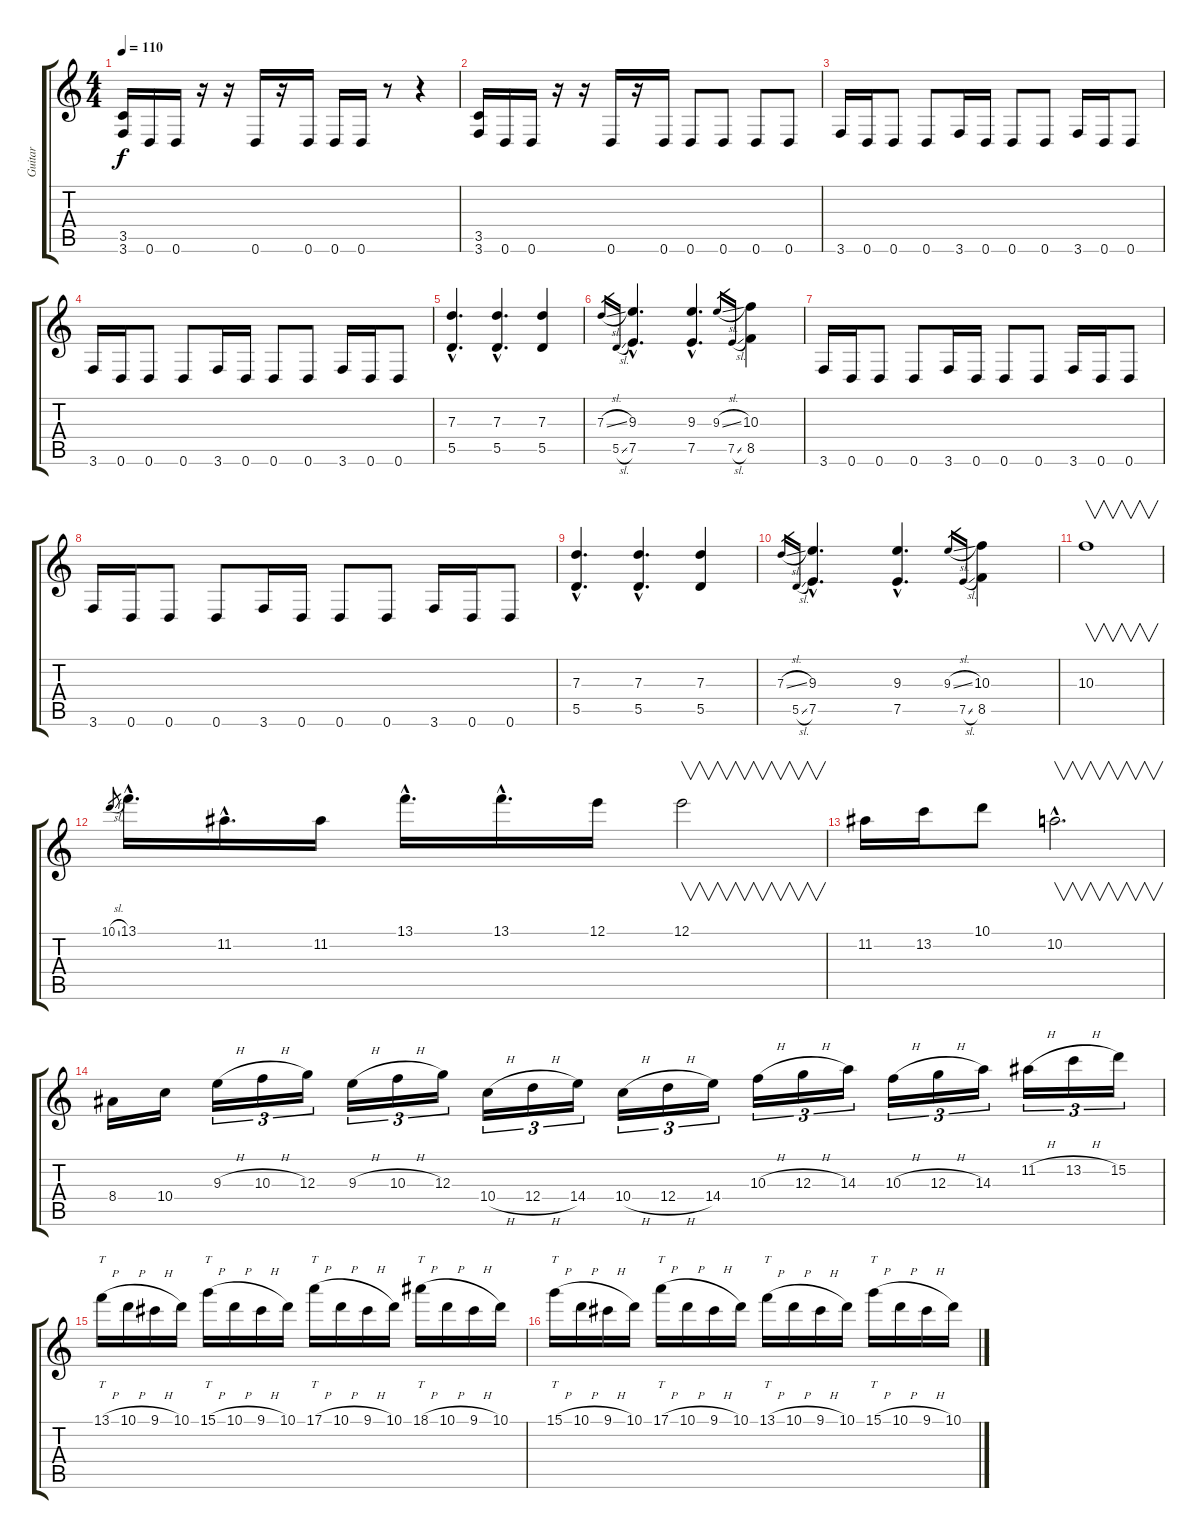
\track ("Guitar" "Guitar") {instrument distortionguitar}
\staff {score tabs}
\tuning (E4 B3 G3 D3 A2 D2) {hide}
\ts (4 4)
\tempo 110
\clef g2
\ks c
(3.5 3.6).16{dy f} 0.6.16 0.6.16 r.16 r.16 0.6.16 r.16 0.6.16 0.6.16 0.6.16 r.8 r.4 |
(3.5 3.6).16 0.6.16 0.6.16 r.16 r.16 0.6.16 r.16 0.6.16 0.6.8 0.6.8 0.6.8 0.6.8 |
3.6.16{volume 16 balance 8} 0.6.16 0.6.8 0.6.8 3.6.16 0.6.16 0.6.8 0.6.8 3.6.16 0.6.16 0.6.8 |
3.6.16 0.6.16 0.6.8 0.6.8 3.6.16 0.6.16 0.6.8 0.6.8 3.6.16 0.6.16 0.6.8 |
(7.3{hac} 5.5{hac}).4{d} (7.3{hac} 5.5{hac}).4{d} (7.3 5.5).4 |
7.3{sl}.16{gr} 5.5{sl}.16{gr} (9.3{hac} 7.5{hac}).4{d} (9.3{hac} 7.5{hac}).4{d} 9.3{sl}.16{gr} 7.5{sl}.16{gr} (10.3 8.5).4 |
3.6.16 0.6.16 0.6.8 0.6.8 3.6.16 0.6.16 0.6.8 0.6.8 3.6.16 0.6.16 0.6.8 |
3.6.16 0.6.16 0.6.8 0.6.8 3.6.16 0.6.16 0.6.8 0.6.8 3.6.16 0.6.16 0.6.8 |
(7.3{hac} 5.5{hac}).4{d} (7.3{hac} 5.5{hac}).4{d} (7.3 5.5).4 |
7.3{sl}.16{gr} 5.5{sl}.16{gr} (9.3{hac} 7.5{hac}).4{d} (9.3{hac} 7.5{hac}).4{d} 9.3{sl}.16{gr} 7.5{sl}.16{gr} (10.3 8.5).4 |
10.3.1{v volume 12 balance 16} |
10.1{sl}.8{gr} 13.1{hac}.16{d} 11.2{hac}.16{d} 11.2.16 13.1{hac}.16{d} 13.1{hac}.16{d} 12.1.16 12.1.2{v} |
11.2.16 13.2.16 10.1.8 10.2{hac}.2{v d} |
8.4.16 10.4.16 9.3{h}.16{tu (3 2)} 10.3{h}.16{tu (3 2)} 12.3.16{tu (3 2)} 9.3{h}.16{tu (3 2)} 10.3{h}.16{tu (3 2)} 12.3.16{tu (3 2)} 10.4{h}.16{tu (3 2)} 12.4{h}.16{tu (3 2)} 14.4.16{tu (3 2)} 10.4{h}.16{tu (3 2)} 12.4{h}.16{tu (3 2)} 14.4.16{tu (3 2)} 10.3{h}.16{tu (3 2)} 12.3{h}.16{tu (3 2)} 14.3.16{tu (3 2)} 10.3{h}.16{tu (3 2)} 12.3{h}.16{tu (3 2)} 14.3.16{tu (3 2)} 11.2{h}.16{tu (3 2)} 13.2{h}.16{tu (3 2)} 15.2.16{tu (3 2)} |
13.1{h}.16{tt} 10.1{h}.16 9.1{h}.16 10.1.16 15.1{h}.16{tt} 10.1{h}.16 9.1{h}.16 10.1.16 17.1{h}.16{tt} 10.1{h}.16 9.1{h}.16 10.1.16 18.1{h}.16{tt} 10.1{h}.16 9.1{h}.16 10.1.16 |
15.1{h}.16{tt} 10.1{h}.16 9.1{h}.16 10.1.16 17.1{h}.16{tt} 10.1{h}.16 9.1{h}.16 10.1.16 13.1{h}.16{tt} 10.1{h}.16 9.1{h}.16 10.1.16 15.1{h}.16{tt} 10.1{h}.16 9.1{h}.16 10.1.16
